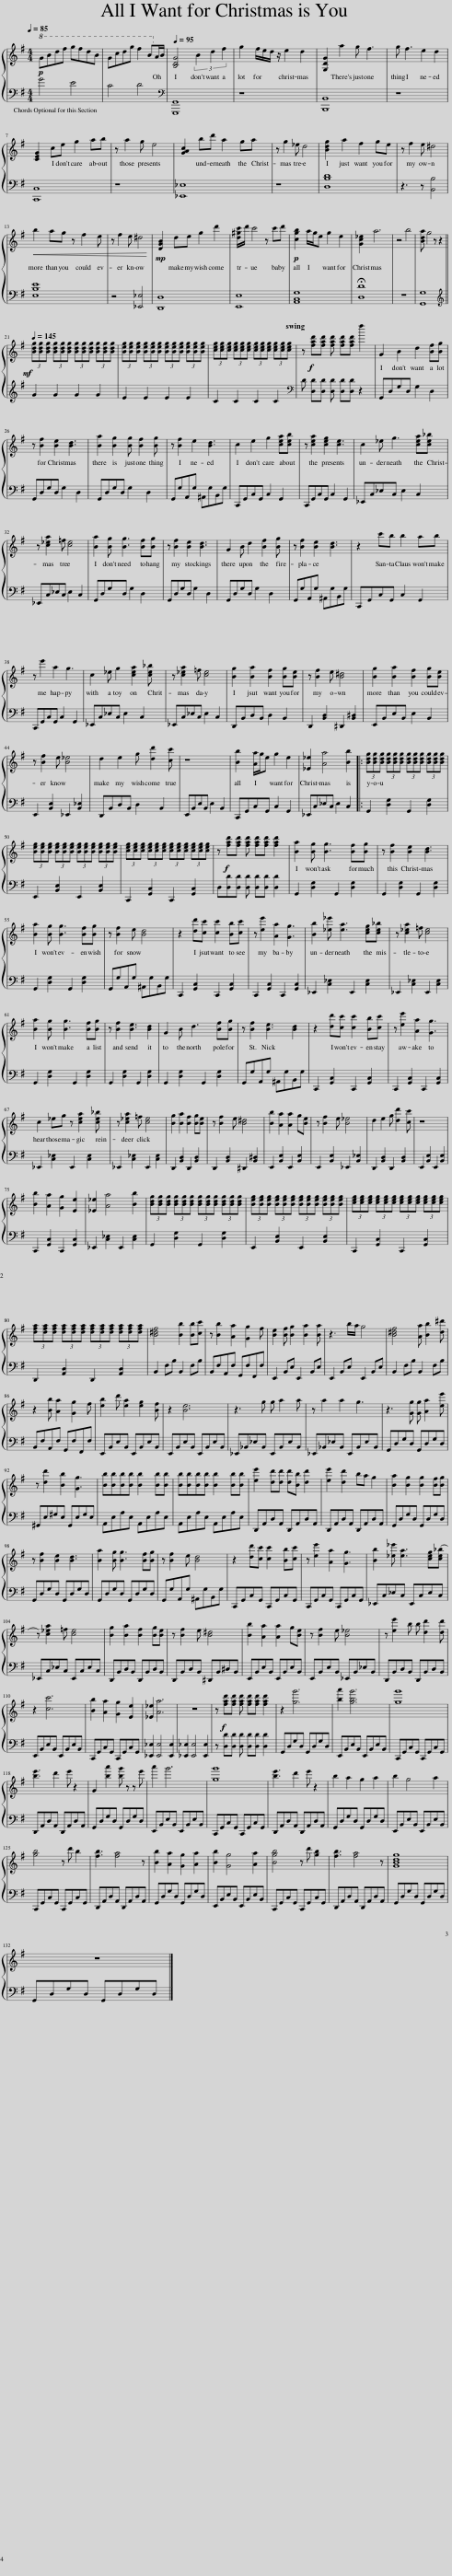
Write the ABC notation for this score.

X:1
%%score { 1 | 2 }
L:1/8
Q:1/4=85
M:4/4
I:linebreak $
K:G
V:1 treble
V:2 bass
V:1
!p!!8va(! gbd'f' g'f'd'b!8va)! | Gcdg f2 BA/B/ |[Q:1/4=95] [B,DG]4 (3B2 d2 f2 | g2 f/e/d/ z/ e2 d2 | [G,DG]2 a2 g f3 | %5
 g f3 e2 d2 |$ [CEG]2 ce g2 ab | z a2 g e4 | [GAc]2 bd' a2 ga | z g2 _e d4 | %10
 [Bdg]2 a2 f2 ge | z f2 e ^d4 |$!<(! b2 ag z f2 e!<)! | z f2 e ^d4 |!mp! [DGB]2 de g2 d'2 | %15
 [d^gc']/d'/ c'4 z c'd' |!p! [cgb]2 a/g/e g2 e2 | [Gc_e]2 a6 | z4 b4 | [Bda] g4 z z2 ||$ %20
[Q:1/4=145] (3[Bdg][Bdg][Bdg] (3[Bdg][Bdg][Bdg] (3[Bdg][Bdg][Bdg] (3[Bdg][Bdg][Bdg] | (3[Beg][Beg][Beg] (3[Beg][Beg][Beg] (3[Beg][Beg][Beg] (3[Beg][Beg][Beg] | (3[ceg][ceg][ceg] (3[ceg][ceg][ceg] (3[ceg][ceg][ceg] (3[ceg][ceg][ceg] | z!f! [fad'][fad'] [fad'] [fad'][fad'] d''2 | G2 B2 d2 [Bf][Bg] |$ %25
 z [Bf]2 [Be]2 [Bd]3 | [Ba]2 [Bg]2 [Bg] [Bf]2 [Bg] | z [Bf]2 e2 [Bd]3 | c2 e2 g2 [cea][ceb] | z [cea]2 [ceg]2 [ce]3 | %30
 c2 _e g3 [cea][ce_b] |$ z [c_ea]2 =f [ce]4 | [Ba]2 [Bg] [Bg]3 [Bf][Bg] | z [Bf]2 [Be]2 [Bd]3 | G2 B d2 [Bf]2 [Bg] | %35
 z [Bf]2 [Be]2 [Bd]3 | z2 c'b b2 ab |$ z e'2 a2 g3 | c2 _e g2 [cea]2 [ce_b] | z [c_ea]2 =f [ce]4 | %40
 [Bg]2 [Ba]2 [Bf]2 [Bg][Be] | z [Bf]2 e [B^d]4 | [Bg]2 [Ba]2 [Bf]2 [Bg][Be] |$ z [Bf]2 e [B_e]4 | d2 e2 g [dd']2 [cc'] | %45
 z8 | [Bb]2 [Aa]/g/e g2 e2 | [_E_e]2 [Aa]4 [Bb]2 |: (3[Bdg][Bdg][Bdg] (3[Bdg][Bdg][Bdg] (3[Bdg][Bdg][Bdg] (3[Bdg][Bdg][Bdg] |$ (3[Beg][Beg][Beg] (3[Beg][Beg][Beg] (3[Beg][Beg][Beg] (3[Beg][Beg][Beg] | %50
 (3[ceg][ceg][ceg] (3[ceg][ceg][ceg] (3[ceg][ceg][ceg] (3[ceg][ceg][ceg] | z!f! [fad'][fad'] [fad'] [fad'][fad'] [fad']2 | [Ba]2 [Bg] [Bg]3 [Bf][Bg] | z [Bf]2 [Be]2 [Bd]3 |$ [Ba]2 [Bg] [Bg]3 [Bf][Bg] | %55
 z [Bf]2 e [Bd]4 | z2 [dd'][cc'] [cc']2 [Bb][cc'] | z [ee']2 [Aa]2 [Gg]3 | [Bb]2 [_e_e'] [ea]3 [ceg][ce_b] | z [c_ea]2 =f [ce]4 |$ %60
 [Ba]2 [Bg] [Bg]3 [Bf][Bg] | z [Bf]2 [Be]3 [Bd]2 | G2 B d3 [Bf][Bg] | z [Bf]2 [Be]3 [Bd]2 | z2 [dd'][cc'] [cc']2 [Bb][cc'] | %65
 z [ee']2 [Aa]2 [Gg]3 |$ c2 _eg z [cea]2 [ce_b] | z [c_ea]2 =f [ce]4 | [Bg]2 [Ba]2 [Bf]2 [Bg][Be] | z [Bf]2 e [B^d]4 | %70
 [Bb]2 [Aa]2 [Aa]2 g[Be] | z [Bf]2 e [B_e]4 | d2 e2 g [dd']2 [cc'] | z8 |$ [Bb]2 [Aa]2 [Gg]2 [Ee]2 | %75
 [_E_e]2 [Aa]4 [Bb]2 | (3[Bdg][Bdg][Bdg] (3[Bdg][Bdg][Bdg] (3[Bdg][Bdg][Bdg] (3[Bdg][Bdg][Bdg] | (3[Beg][Beg][Beg] (3[Beg][Beg][Beg] (3[Beg][Beg][Beg] (3[Beg][Beg][Beg] | (3[ceg][ceg][ceg] (3[ceg][ceg][ceg] (3[ceg][ceg][ceg] (3[ceg][ceg][ceg] |$ (3[dfa][dfa][dfa] (3[dfa][dfa][dfa] (3[dfa][dfa][dfa] (3[dfa][dfa][dfa] | %80
 [B^df]4 [Bb]2 [Bb][cc'] | z [Bb]2 [Aa]2 [Gg]2 f | [Be]2 [Bf] [Bg]2 [Ba]2 [Ba] | z3 b/a/ g4 | [B^df]4 [Aa] [Bb]2 [d^d'] |$ %85
 z2 [Bb] [Aa]2 [Gg]2 f | [eb]2 d' [ea]2 [eg]2 [Bf] | z2 [Be]6 | z3 g g a2 a | z a2 a2 g3 | %90
 z3 [Gg] [Gg] [Aa]2 [ee'] |$ z [dd']2 [Bb]2 [Gg]3 | [Bb][Bb][Bb][Bb] [Bb]2 [Bb][Bb] | [Bb][Bb][Bb][Bb] [Bb]2 [Bb][Bb] | [ee']2 [dd'][dd'] [dd'][Bb] [dd']2 | %95
 [ee']2 [dd']2 ba g2 | [Ba]2 [Bg]2 [Bg]2 [Bf][Bg] |$ z [Bf]2 [Be]2 [Bd]3 | [Ba]2 [Bg] [Bg]3 [Bf][Bg] | z [Bf]2 e [Bd]4 | %100
 z2 [dd'][cc'] [cc']2 [Bb][cc'] | z [ee']2 [Aa]2 [Gg]3 | [Bb]2 [_e_e'] [ea]3 [ceg]([ce_b] |$ z) [c_ea]2 =f [ce]4 | [Bg]2 [Ba]2 [Bf]2 [Bg][Be] | %105
 z [Bf]2 e [B^d]4 | [Bb]2 [Aa]2 [Aa]2 g[Be] | z [Bf]2 e [B_e]4 | z [ee']2 b b [dd']2 [dd'] |$ z2 [cc']6 | %110
 [Bb]2 [Aa]2 [Gg]2 [Ee]2 | [_E_e]2 [Aa]6 | z8 | z!f! [fad'][fad'] [fad'] [fad'][fad'] [fad']2 | z2 [gg']6 | %115
 [ba']2 [gbg']6 | [gg']8 |$ [be']3 d'2 e' z2 | G2 [ba']2 [bg'] z z e' | a'2 g'6 | %120
 [gg']8 | [be']3 d'2 e' z2 | b2 a2 g2 a2 | b2 g4 a2 |$ [gb]4 z d' b2 | %125
 [fb]3 [fa]4 z | [Bb]2 [Aa]2 [Gg]2 [Aa]2 | [Bb]2 [Gg]4 [Aa]2 | [Bgb]4 z d' [gb]2 | [fb]3 [fa]4 z | %130
 [GBdg]8 |$ z8 |] %132
V:2
 G4 E4 | C4 D4 |[K:bass] [G,,,G,,]8 | z8 | [B,,,B,,]8 | %5
 z8 |$ [C,,C,]8 | z8 | [_E,,_E,]8 | z8 | %10
 [D,B,D]8 | z3 z [B,,B,]4 |$ [E,B,E]8 | z4 [_E,,_E,]4 | [D,,D,]8 | %15
 [E,,E,]8 | [A,,C,G,]8 | !fermata![D,D]8 | z8 | [G,,G,]8 ||$ %20
[K:treble]!mf! G2 G2 G2 G2 | E2 E2 E2 E2 | C2 C2 C2 C2 |[K:bass] D [D,D][D,D] [D,D] [D,D][D,D] z2 | G,,D,G,D, G,2 D,2 |$ %25
 G,,D,G,D, G,2 D,2 | G,,D,G,D, G,2 D,2 | G,,G,A,,G, ^A,,G,B,,G, | C,,G,,C,G,, C,2 G,,2 | C,,G,,C,G,, C,2 G,,2 | %30
 _E,,C,_E,C, E,2 C,2 |$ _E,,C,_E,C, E,2 C,2 | G,,D,G,D, G,2 D,2 | G,,D,G,D, G,2 D,2 | G,,D,G,D, G,2 D,2 | %35
 G,,G,A,,G, ^A,,G,B,,G, | C,,G,,C,G,, C,2 G,,2 |$ C,,G,,C,G,, C,2 G,,2 | _E,,C,_E,C, E,2 C,2 | _E,,C,_E,C, E,2 C,2 | %40
 D,,B,,D,B,, D,2 B,,2 | D,,2 [B,,D,]2 ^D,,2 [B,,^D,]2 | E,,B,,E,B,, E,2 B,,2 |$ E,,2 [B,,E,]2 _E,,2 [B,,_E,]2 | D,,B,,D,B,, D,2 B,,2 | %45
 E,,B,,E,B,, E,2 B,,2 | C,,G,,C,G,, C,2 G,,2 | _E,,C,_E,C, E,2 C,2 |: G,,2 [D,G,]2 G,,2 [D,G,]2 |$ E,,2 [B,,E,]2 E,,2 [B,,E,]2 | %50
 C,,2 [G,,C,]2 C,,2 [G,,C,]2 | D,[D,D][D,D] [D,D] [D,D][D,D] [D,D]2 | G,,2 [D,G,]2 G,,2 [D,G,]2 | G,,2 [D,G,]2 G,,2 [D,G,]2 |$ G,,2 [D,G,]2 G,,2 [D,G,]2 | %55
 G,,G,A,,G, ^A,,G,B,,G, | C,,2 [G,,C,]2 C,,2 [G,,C,]2 | C,,2 [G,,C,]2 C,,2 [G,,C,]2 | _E,,2 [C,_E,]2 E,,2 [C,E,]2 | _E,,2 [C,_E,]2 E,,2 [C,E,]2 |$ %60
 G,,2 [D,G,]2 G,,2 [D,G,]2 | G,,2 [D,G,]2 G,,2 [D,G,]2 | G,,2 [D,G,]2 G,,2 [D,G,]2 | G,,G,A,,G, ^A,,G,B,,G, | C,,2 [G,,C,]2 C,,2 [G,,C,]2 | %65
 C,,2 [G,,C,]2 C,,2 [G,,C,]2 |$ _E,,2 [C,_E,]2 E,,2 [C,E,]2 | _E,,2 [C,_E,]2 E,,2 [C,E,]2 | D,,2 [B,,D,]2 D,,2 [B,,D,]2 | D,,2 [B,,D,]2 ^D,,2 [B,,^D,]2 | %70
 E,,2 [B,,E,]2 E,,2 [B,,E,]2 | E,,2 [B,,E,]2 _E,,2 [B,,_E,]2 | D,,2 [B,,D,]2 D,,2 [B,,D,]2 | E,,2 [B,,E,]2 E,,2 [B,,E,]2 |$ C,,2 [G,,C,]2 C,,2 [G,,C,]2 | %75
 _E,,2 [C,_E,]2 E,,2 [C,E,]2 | G,,2 [D,G,]2 G,,2 [D,G,]2 | E,,2 [B,,E,]2 E,,2 [B,,E,]2 | C,,2 [G,,C,]2 C,,2 [G,,C,]2 |$ D,,2 [A,,D,]2 D,,2 [A,,D,]2 | %80
 B,,2 F,B, B,,2 F,B, | B,,F,A,,F, G,,F,F,,F, | E,,2 B,,E, E,,2 B,,E, | E,,2 B,,E, E,,2 B,,E, | B,,2 F,B, B,,2 F,B, |$ %85
 B,,F,A,,F, G,,F,F,,F, | E,,B,,E,B,, E,,B,,E,B,, | E,,B,,E,B,, E,,B,,E,B,, | _E,,_B,,_E,B,, E,,B,,E,B,, | _E,,_B,,_E,B,, E,,B,,E,B,, | %90
 G,,D,G,D, G,,D,G,D, |$ ^G,,E,^G,E, G,,E,G,E, | A,,E,A,E, A,,E,A,E, | A,,E,A,E, A,,E,A,E, | D,,A,,D,A,, D,,A,,D,A,, | %95
 D,,A,,D,A,, D,,A,,D,A,, | G,,D,G,D, G,,D,G,D, |$ G,,D,G,D, G,,D,G,D, | G,,D,G,D, G,,D,G,D, | G,,G,A,,G, ^A,,G,B,,G, | %100
 C,,G,,C,G,, C,,G,,C,G,, | C,,G,,C,G,, C,,G,,C,G,, | _E,,C,_E,C, E,,C,E,C, |$ _E,,C,_E,C, E,,C,E,C, | D,,B,,D,B,, D,,B,,D,B,, | %105
 D,,B,,D,B,, ^D,,B,,^D,B,, | E,,B,,E,B,, E,,B,,E,B,, | E,,B,,E,B,, _E,,B,,_E,B,, | D,,B,,D,B,, D,,B,,D,B,, |$ E,,B,,E,B,, E,,B,,E,B,, | %110
 C,,G,,C,G,, C,,G,,C,G,, | [_E,,_E,]2 [E,,E,]4 [E,,E,]2 | [_E,,_E,]2 [E,,E,]4 [E,,E,]2 | z [D,D][D,D] [D,D] [D,D][D,D] [D,D]2 | G,,D,G,D, G,,D,G,D, | %115
 E,,B,,E,B,, E,,B,,E,B,, | C,,G,,C,G,, C,,G,,C,G,, |$ D,,A,,D,A,, D,,A,,D,A,, | G,,D,G,D, G,,D,G,D, | E,,B,,E,B,, E,,B,,E,B,, | %120
 C,,G,,C,G,, C,,G,,C,G,, | D,,A,,D,A,, D,,A,,D,A,, | G,,D,G,D, G,,D,G,D, | E,,B,,E,B,, E,,B,,E,B,, |$ C,,G,,C,G,, C,,G,,C,G,, | %125
 D,,A,,D,A,, D,,A,,D,A,, | G,,D,G,D, G,,D,G,D, | E,,B,,E,B,, E,,B,,E,B,, | C,,G,,C,G,, C,,G,,C,G,, | D,,A,,D,A,, D,,A,,D,A,, | %130
 G,,D,G,D, G,,D,G,D, |$ G,,D,G,D, G,,D,G,D, |] %132
